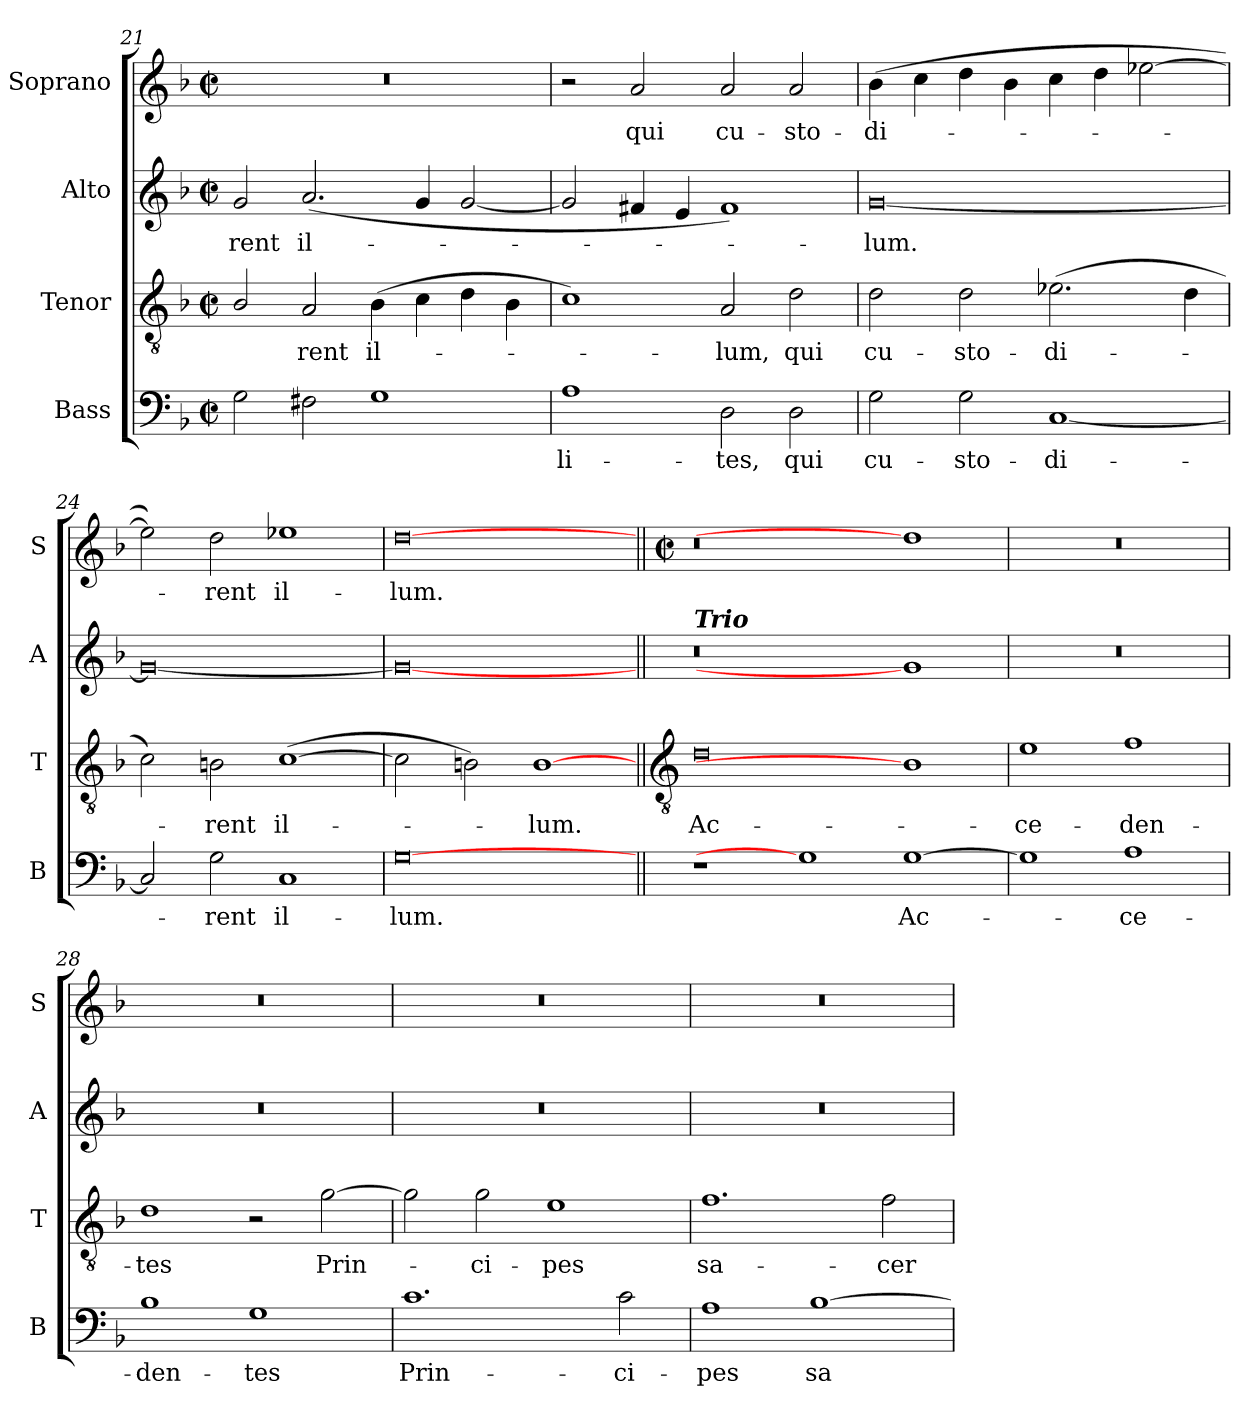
**kern	**text	**kern	**text	**kern	**text	**kern	**text
*part4	*part4	*part3	*part3	*part2	*part2	*part1	*part1
*staff4	*staff4	*staff3	*staff3	*staff2	*staff2	*staff1	*staff1
*I"Bass	*	*I"Tenor	*	*I"Alto	*	*I"Soprano	*
*I'B	*	*I'T	*	*I'A	*	*I'S	*
!!LO:LB:g=z
*clefF4	*	*clefGv2	*	*clefG2	*	*clefG2	*
*k[b-]	*	*k[b-]	*	*k[b-]	*	*k[b-]	*
*F:	*	*F:	*	*F:	*	*F:	*
*M4/2	*	*M4/2	*	*M4/2	*	*M4/2	*
*met(c|)	*	*met(c|)	*	*met(c|)	*	*met(c|)	*
=21	=21	=21	=21	=21	=21	=21	=21
!	!	!	!	!	!LO:LY:b	!	!
2G	.	2B-/	.	2g	rent	0r	.
!	!	!	!LO:LY:b	!	!LO:LY:b	!	!
2F#X	.	2A	rent	(<2.a	il-	.	.
!	!	!	!LO:LY:b	!	!	!	!
1G	.	(>4B-	il-	.	.	.	.
.	.	4c	.	4g	.	.	.
.	.	4d	.	[2g	.	.	.
.	.	4B-	.	.	.	.	.
=22	=22	=22	=22	=22	=22	=22	=22
!	!LO:LY:b	!	!	!	!	!	!
1A	li-	1c)	.	2g]	.	2r	.
!	!	!	!	!	!	!	!LO:LY:b
.	.	.	.	4f#X	.	2a	qui
.	.	.	.	4e	.	.	.
!	!LO:LY:b	!	!LO:LY:b	!	!	!	!LO:LY:b
2D	-tes,	2A	lum,	1f#)	.	2a	cu-
!	!LO:LY:b	!	!LO:LY:b	!	!	!	!LO:LY:b
2D	qui	2d	qui	.	.	2a	-sto-
=23	=23	=23	=23	=23	=23	=23	=23
!	!LO:LY:b	!	!LO:LY:b	!	!LO:LY:b	!	!LO:LY:b
2G	cu-	2d	cu-	[0g	lum.	(>4b-	-di-
.	.	.	.	.	.	4cc	.
!	!LO:LY:b	!	!LO:LY:b	!	!	!	!
2G	-sto-	2d	-sto-	.	.	4dd	.
.	.	.	.	.	.	4b-	.
!	!LO:LY:b	!	!LO:LY:b	!	!	!	!
[1C	-di-	(>2.e-X	-di-	.	.	4cc	.
.	.	.	.	.	.	4dd	.
.	.	.	.	.	.	[2ee-X	.
.	.	4d	.	.	.	.	.
=24	=24	=24	=24	=24	=24	=24	=24
2C]	.	2c)	.	0g_	.	2ee-])	.
!	!LO:LY:b	!	!LO:LY:b	!	!	!	!LO:LY:b
2G	rent	2Bn	rent	.	.	2dd	rent
!	!LO:LY:b	!	!LO:LY:b	!	!	!	!LO:LY:b
1C	il-	(>[1c	il-	.	.	1ee-	il-
=25	=25	=25	=25	=25	=25	=25	=25
!	!LO:LY:b	!	!	!	!	!	!LO:LY:b
[0G	-lum.	2c]	.	0g_	.	[0dd	-lum.
.	.	2Bn)	.	.	.	.	.
!	!	!	!LO:LY:b	!	!	!	!
.	.	[1B	lum.	.	.	.	.
!!LO:LB:g=z
=26||	=26||	=26||	=26||	=26||	=26||	=26||	=26||
*	*	*clefGv2	*	*	*	*	*
*	*	*	*	*	*	*M4/2	*
*	*	*	*	*	*	*met(c|)	*
!	!	!	!	!LO:TX:a:Bi:t=Trio	!	!	!
!	!	!	!LO:LY:b	!	!	!	!
1r	.	0d	Ac-	0r	.	0r	.
1G]	.	.	.	.	.	.	.
!	!LO:LY:b	!	!	!	!	!	!
[1G	Ac-	1B]	.	1g]	.	1dd]	.
=27	=27	=27	=27	=27	=27	=27	=27
!	!	!	!LO:LY:b	!	!	!	!
1G]	.	1e	-ce-	0r	.	0r	.
!	!LO:LY:b	!	!LO:LY:b	!	!	!	!
1A	ce-	1f	-den-	.	.	.	.
=28	=28	=28	=28	=28	=28	=28	=28
!	!LO:LY:b	!	!LO:LY:b	!	!	!	!
1B-	-den-	1d	-tes	0r	.	0r	.
!	!LO:LY:b	!	!	!	!	!	!
1G	-tes	2r	.	.	.	.	.
!	!	!	!LO:LY:b	!	!	!	!
.	.	[2g	Prin-	.	.	.	.
=29	=29	=29	=29	=29	=29	=29	=29
!	!LO:LY:b	!	!	!	!	!	!
1.c	Prin-	2g]	.	0r	.	0r	.
!	!	!	!LO:LY:b	!	!	!	!
.	.	2g	ci-	.	.	.	.
!	!	!	!LO:LY:b	!	!	!	!
.	.	1e	-pes	.	.	.	.
!	!LO:LY:b	!	!	!	!	!	!
2c	-ci-	.	.	.	.	.	.
=30	=30	=30	=30	=30	=30	=30	=30
!	!LO:LY:b	!	!LO:LY:b	!	!	!	!
1A	-pes	1.f	sa-	0r	.	0r	.
!	!LO:LY:b	!	!	!	!	!	!
[1B-	sa-	.	.	.	.	.	.
!	!	!	!LO:LY:b	!	!	!	!
.	.	2f	-cer-	.	.	.	.
=	=	=	=	=	=	=	=
*-	*-	*-	*-	*-	*-	*-	*-
